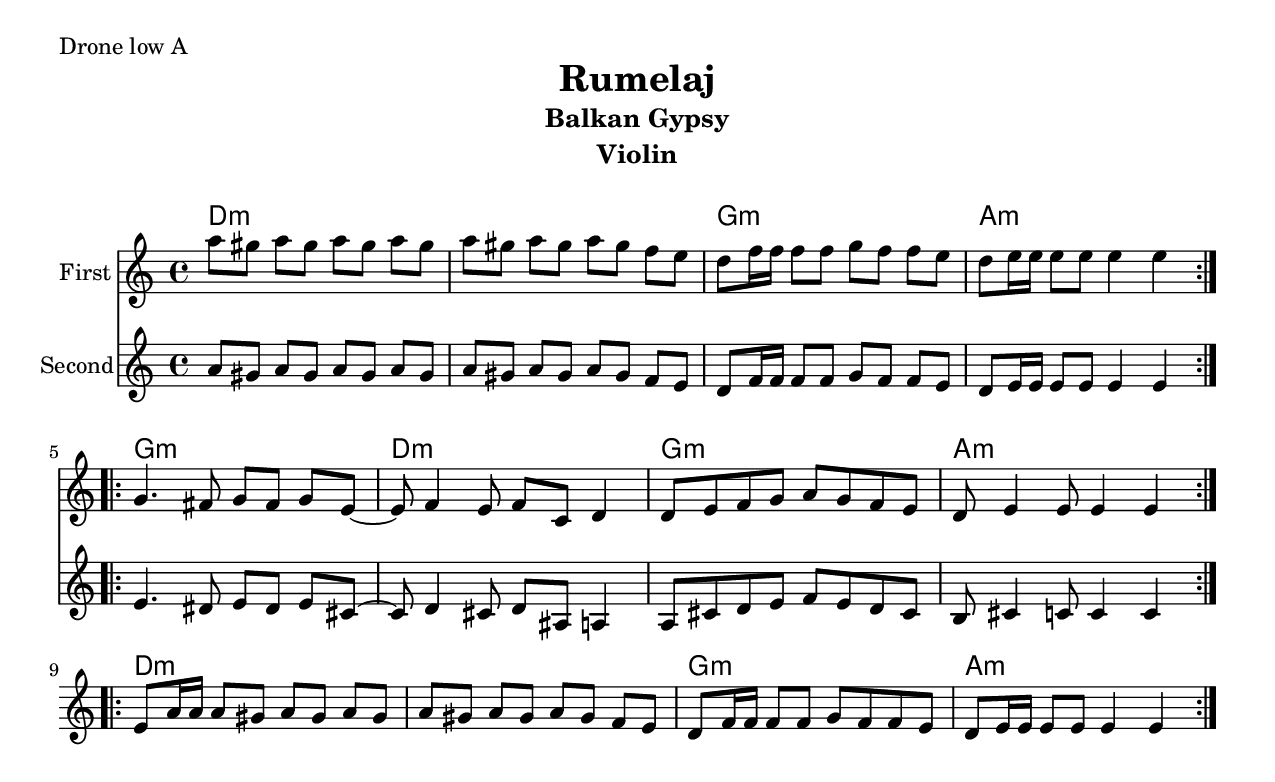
\version "2.18.0"
\include "english.ly"
%\pointAndClickOff

\paper{
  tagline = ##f
  print-all-headers = ##t
  #(set-paper-size "letter")
}
date = #(strftime "%d-%m-%Y" (localtime (current-time)))

%\markup{ \italic{ " Updated " \date  }  }

\markup{ Drone low A }

first=  \relative c'' {
  \clef treble

  \key a \minor
  \time 4/4


  %s1*4
  a'8    [gs8 ] a [gs]  a [gs] a [gs]
  a8 [gs] a [gs] a [gs] f [ e]
  d8 f16 f f8 [f] g [ f ] f [e]
  d8 e16 e e8 [e] e4 e|

  g,4. fs8 g fs g [e] ~|
  e8 f4 e8 f c d4|
  d8 e f g a g f e
  d8 e4 e8  e4 e|

}

second = {
  \repeat volta 2{
    a8    [gs8 ] a [gs]  a [gs] a [gs]
    a8 [gs] a [gs] a [gs] f [ e]
    d8 f16 f f8 [f] g [ f ] f [e]
    d8 e16 e e8 [e] e4 e|
  }

  \repeat volta 2{
    e4.   ds8 e ds e [cs]~|
    cs8 d4 cs8 d as a4
    a8 cs d e f e d cs|
    b cs4 c8 c4 c

  }

  \repeat volta 2{
    e8   a16 a a8[gs] a[gs] a[gs]|
    a8[gs] a[gs] a[gs] f[e]|
    d8 f16 f f8 f g[f f e]
    d8 e16 e e8 e e4 e
  }
}

melody = \relative c'' {
  \clef treble

  \key a \minor
  \time 4/4

  <<
    \second
    \\
  >>
}
%************************Lyrics Block****************
%\addlyrics{ Doe a deer }

harmonies = \chordmode {
  d1:m s1 g1:m a1:m
  g1:m d1:m g1:m a1:m
  d1:m s1 g1:m a1:m
}

\score {
  <<
    \new ChordNames {
      \set chordChanges = ##f
      \harmonies
    }
    \new Staff \with {
      instrumentName = "First"
    } \first
    \new Staff \with {
      instrumentName = "Second"
    } \melody
    %\new Staff  \transpose c'' c''' \melody
  >>
  \header{
    title= "Rumelaj"
instrument= "Violin"
instrument= "Violin"
    subtitle="Balkan Gypsy"
instrument= "Violin"
instrument= "Violin"
    arranger= " "
  }
  \midi{\tempo 4 = 120}
  \layout{indent = 1.0\cm}
}
